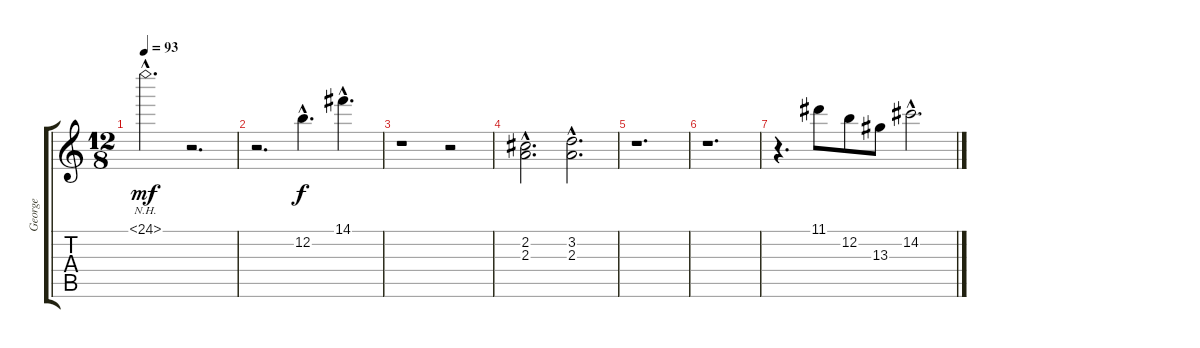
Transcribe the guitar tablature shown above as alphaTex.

\track ("George" "George") {instrument electricguitarjazz}
\staff {score tabs}
\tuning (E4 B3 G3 D3 A2 E2) {hide}
\ts (12 8)
\tempo 93
\clef g2
\ks c
24.1{nh hac}.2{d dy mf} r.2{d} |
r.2{d} 12.2{hac}.4{d dy f} 14.1{hac}.4{d} |
r.1 r.2 |
(2.2{hac} 2.3{hac}).2{d} (3.2{hac} 2.3{hac}).2{d} |
r.1{d} |
r.1{d} |
r.4{d} 11.1.8 12.2.8 13.3.8 14.2{hac}.2{d}
